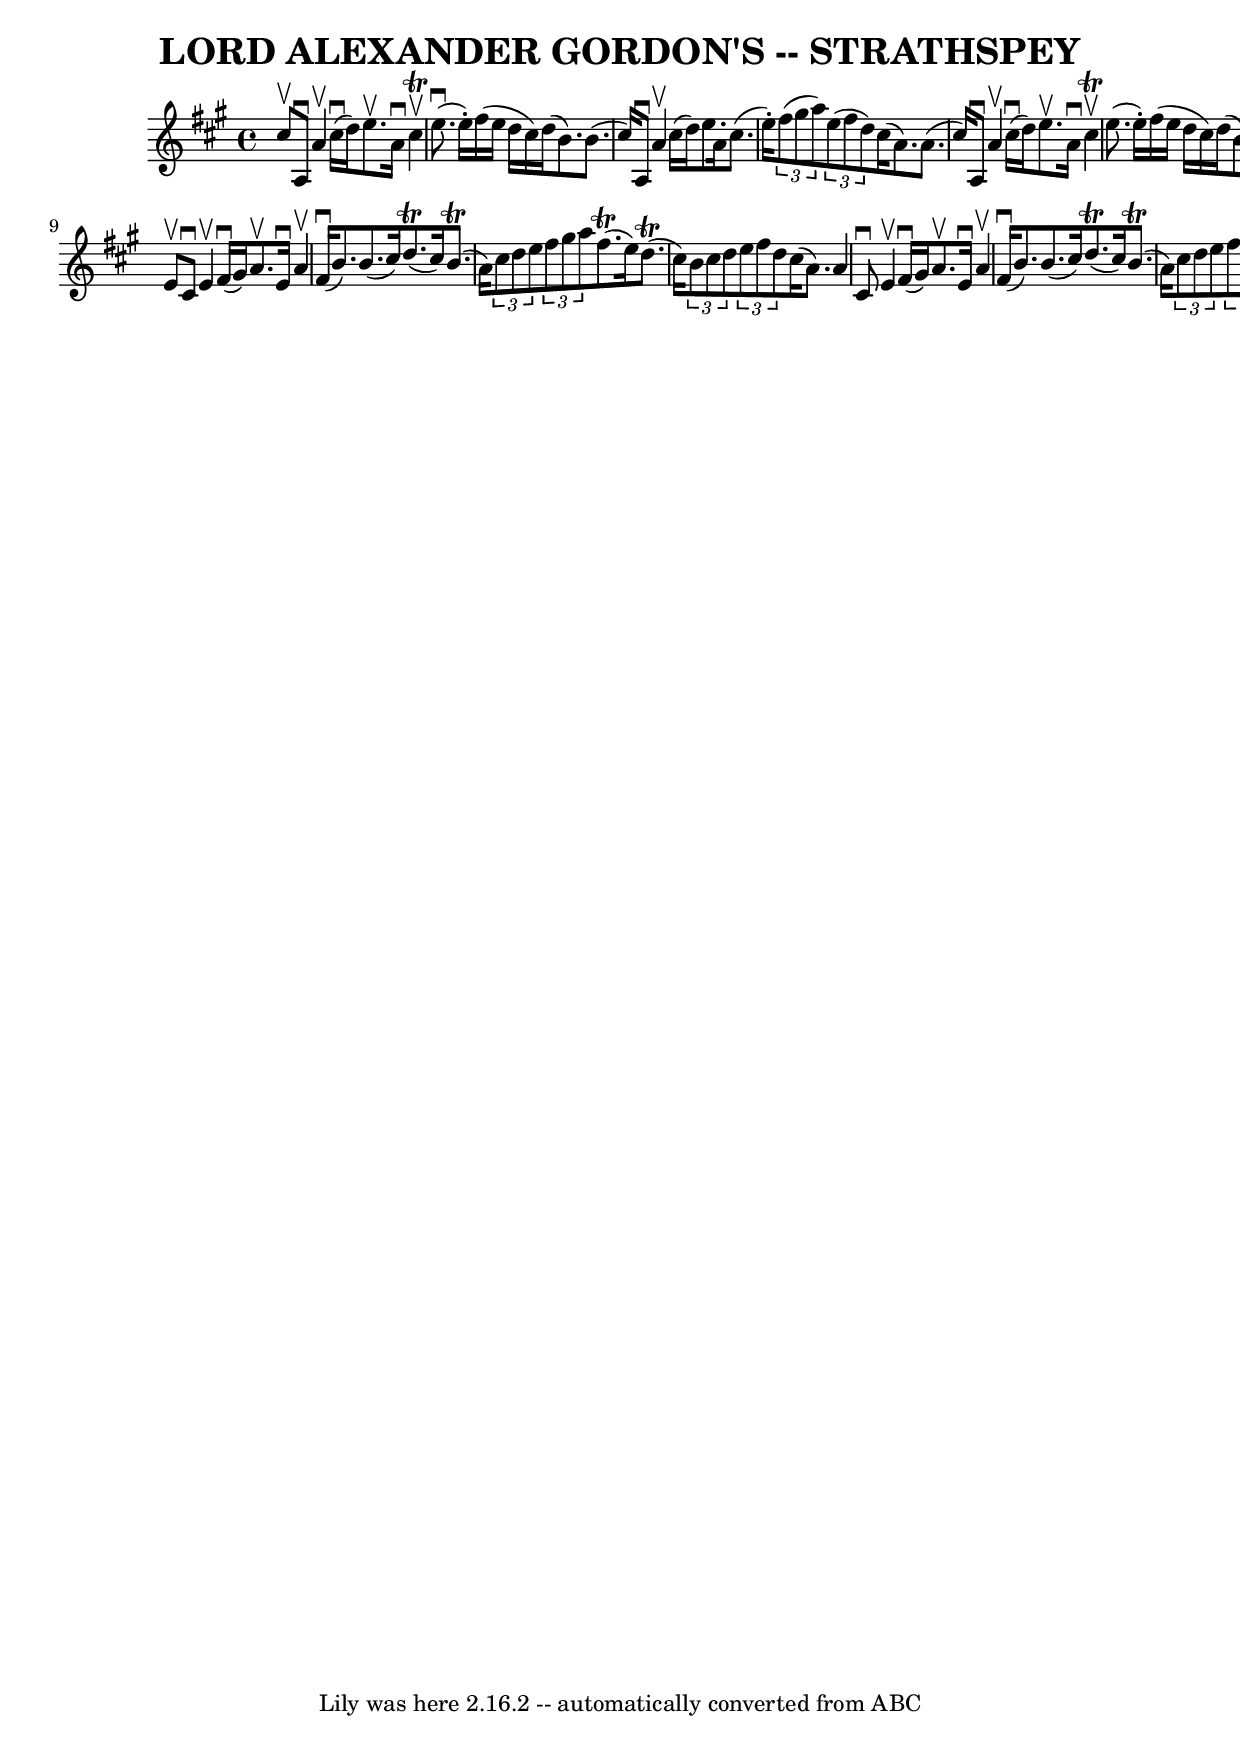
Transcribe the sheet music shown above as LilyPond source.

\version "2.16.2"
\include "Mammoth.ily"
\header {
  %% book = "Ryan's Mammoth Collection of Fiddle Tunes"
  crossRefNumber = "1"
  footnotes = ""
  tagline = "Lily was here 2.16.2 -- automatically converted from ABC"
  title = "LORD ALEXANDER GORDON'S -- STRATHSPEY"

}
voicedefault =  {


  \override Staff.TimeSignature #'style = #'C
  \time 4/4 
  \key a \major
  cis''8^\upbow       |
  a8^\downbow a'4 ^\upbow cis''16 (^\downbow d''16) e''8.^\upbow a'16^\downbow   
  cis''4^\upbow^\trill   |
  e''8. (^\downbow e''16 -.) fis''16 (
  e''16 d''16 cis''16) d''16 (b'8.) b'8. (cis''16)     
  |
  a8^\downbow a'4^\upbow cis''16 (d''16) e''8. a'16 
  cis''8. (e''16 -.)   |
  \times 2/3 { fis''8 (gis''8    
	       a''8) 
	     }   \times 2/3 { e''8 (fis''8 d''8) 
			    } cis''16 (a'8.  
  -) a'8. (cis''16)   |
  |
  a8^\downbow a'4^\upbow  
  cis''16 (^\downbow d''16) e''8.^\upbow a'16^\downbow cis''4 ^\upbow^\trill   |
  e''8. (e''16 -.) fis''16 (e''16 d''16  
  cis''16) d''16 (b'8.) b'8. (cis''16)       |
  a8 ^\downbow a'4 cis''16 (d''16) e''8. a'16 cis''8. (e''16 
  -.)   |
  \times 2/3 { fis''8 (gis''8 a''8) 
	     }   
  \times 2/3 { e''8 (fis''8 d''8) 
	     } cis''16 (a'8.) a'8    
  \bar "|." e'8^\upbow       |
  cis'8^\downbow e'4^\upbow     
  fis'16 (^\downbow gis'16) a'8.^\upbow e'16^\downbow a'4^\upbow   
  |
  fis'16 (^\downbow b'8.) b'8. (cis''16) d''8. 
  (^\trill cis''16) b'8. (^\trill a'16)       |
  
  \times 2/3 { cis''8 d''8 e''8  
	     }   \times 2/3 { fis''8 gis''8    
			      a''8  
			    } fis''8. (^\trill e''16) d''8. (^\trill cis''16)   
  |
  \times 2/3 { b'8 cis''8 d''8  
	     }   \times 2/3 { e''8    
			      fis''8 d''8  
			    } cis''16 (a'8.) a'4    |
  |
  cis'8 ^\downbow e'4^\upbow fis'16 (^\downbow gis'16) a'8.^\upbow   
  e'16^\downbow a'4^\upbow   |
  fis'16 (^\downbow b'8.) b'8. 
  (cis''16) d''8. (^\trill cis''16) b'8. (^\trill a'16)   
  |
  \times 2/3 { cis''8 d''8 e''8  
	     }   \times 2/3 { fis''8 
			      gis''8 a''8  
			    }   \times 2/3 { e''8 fis''8 d''8  
					   }   \times 2/3 {  
					     cis''8 b'8 a'8  
					   }   |
  \times 2/3 { b'8 cis''8 d''8  
	     }   
  \times 2/3 { e''8 fis''8 d''8  
	     } cis''16 (a'8.) a'8    
  \bar "|."   

}

\score{
  <<

    \context Staff="default"
    {
      \voicedefault 
      
    }

  >>
  \layout {
    
  }
  \midi {
  }

}
